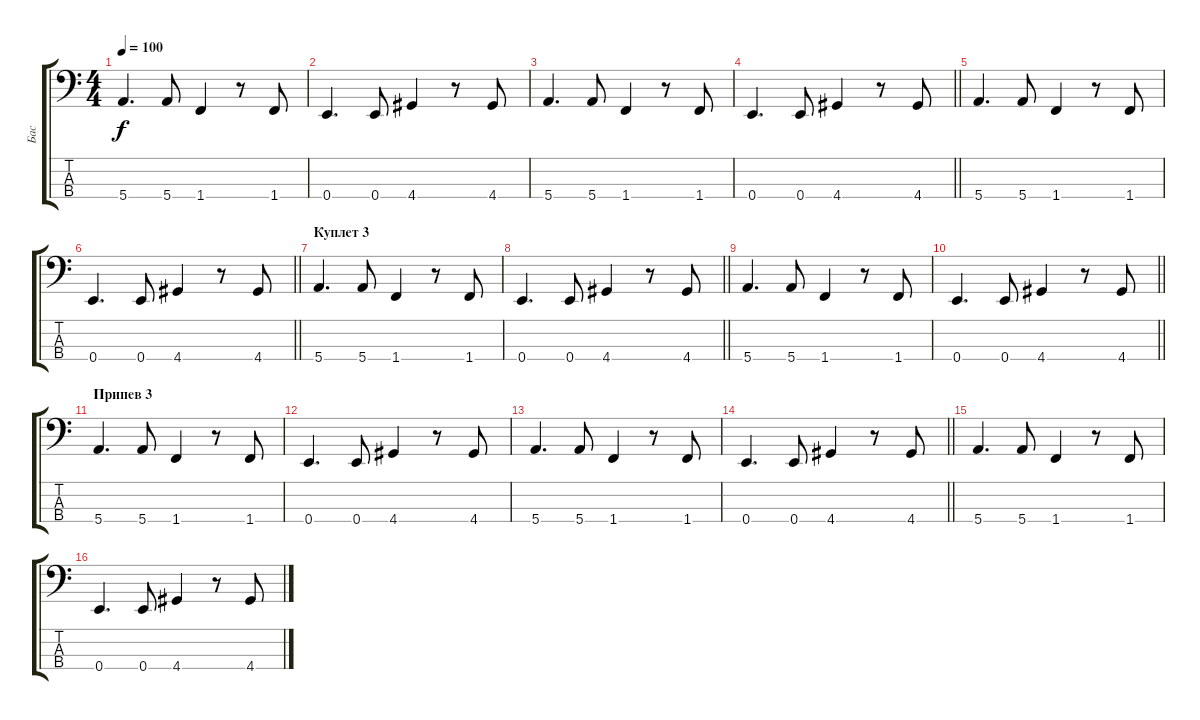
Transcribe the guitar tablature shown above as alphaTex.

\track ("Бас" "Бас") {instrument electricbassfinger}
\staff {score tabs}
\tuning (G2 D2 A1 E1) {hide}
\ts (4 4)
\tempo 100
\clef f4
\ks c
5.4.4{d dy f} 5.4.8 1.4.4 r.8 1.4.8 |
0.4.4{d} 0.4.8 4.4.4 r.8 4.4.8 |
5.4.4{d} 5.4.8 1.4.4 r.8 1.4.8 |
\barLineRight lightlight
0.4.4{d} 0.4.8 4.4.4 r.8 4.4.8 |
5.4.4{d} 5.4.8 1.4.4 r.8 1.4.8 |
\barLineRight lightlight
0.4.4{d} 0.4.8 4.4.4 r.8 4.4.8 |
\section ("" "Куплет 3")
5.4.4{d} 5.4.8 1.4.4 r.8 1.4.8 |
\barLineRight lightlight
0.4.4{d} 0.4.8 4.4.4 r.8 4.4.8 |
5.4.4{d} 5.4.8 1.4.4 r.8 1.4.8 |
\barLineRight lightlight
0.4.4{d} 0.4.8 4.4.4 r.8 4.4.8 |
\section ("" "Припев 3")
5.4.4{d} 5.4.8 1.4.4 r.8 1.4.8 |
0.4.4{d} 0.4.8 4.4.4 r.8 4.4.8 |
5.4.4{d} 5.4.8 1.4.4 r.8 1.4.8 |
\barLineRight lightlight
0.4.4{d} 0.4.8 4.4.4 r.8 4.4.8 |
5.4.4{d} 5.4.8 1.4.4 r.8 1.4.8 |
0.4.4{d} 0.4.8 4.4.4 r.8 4.4.8
